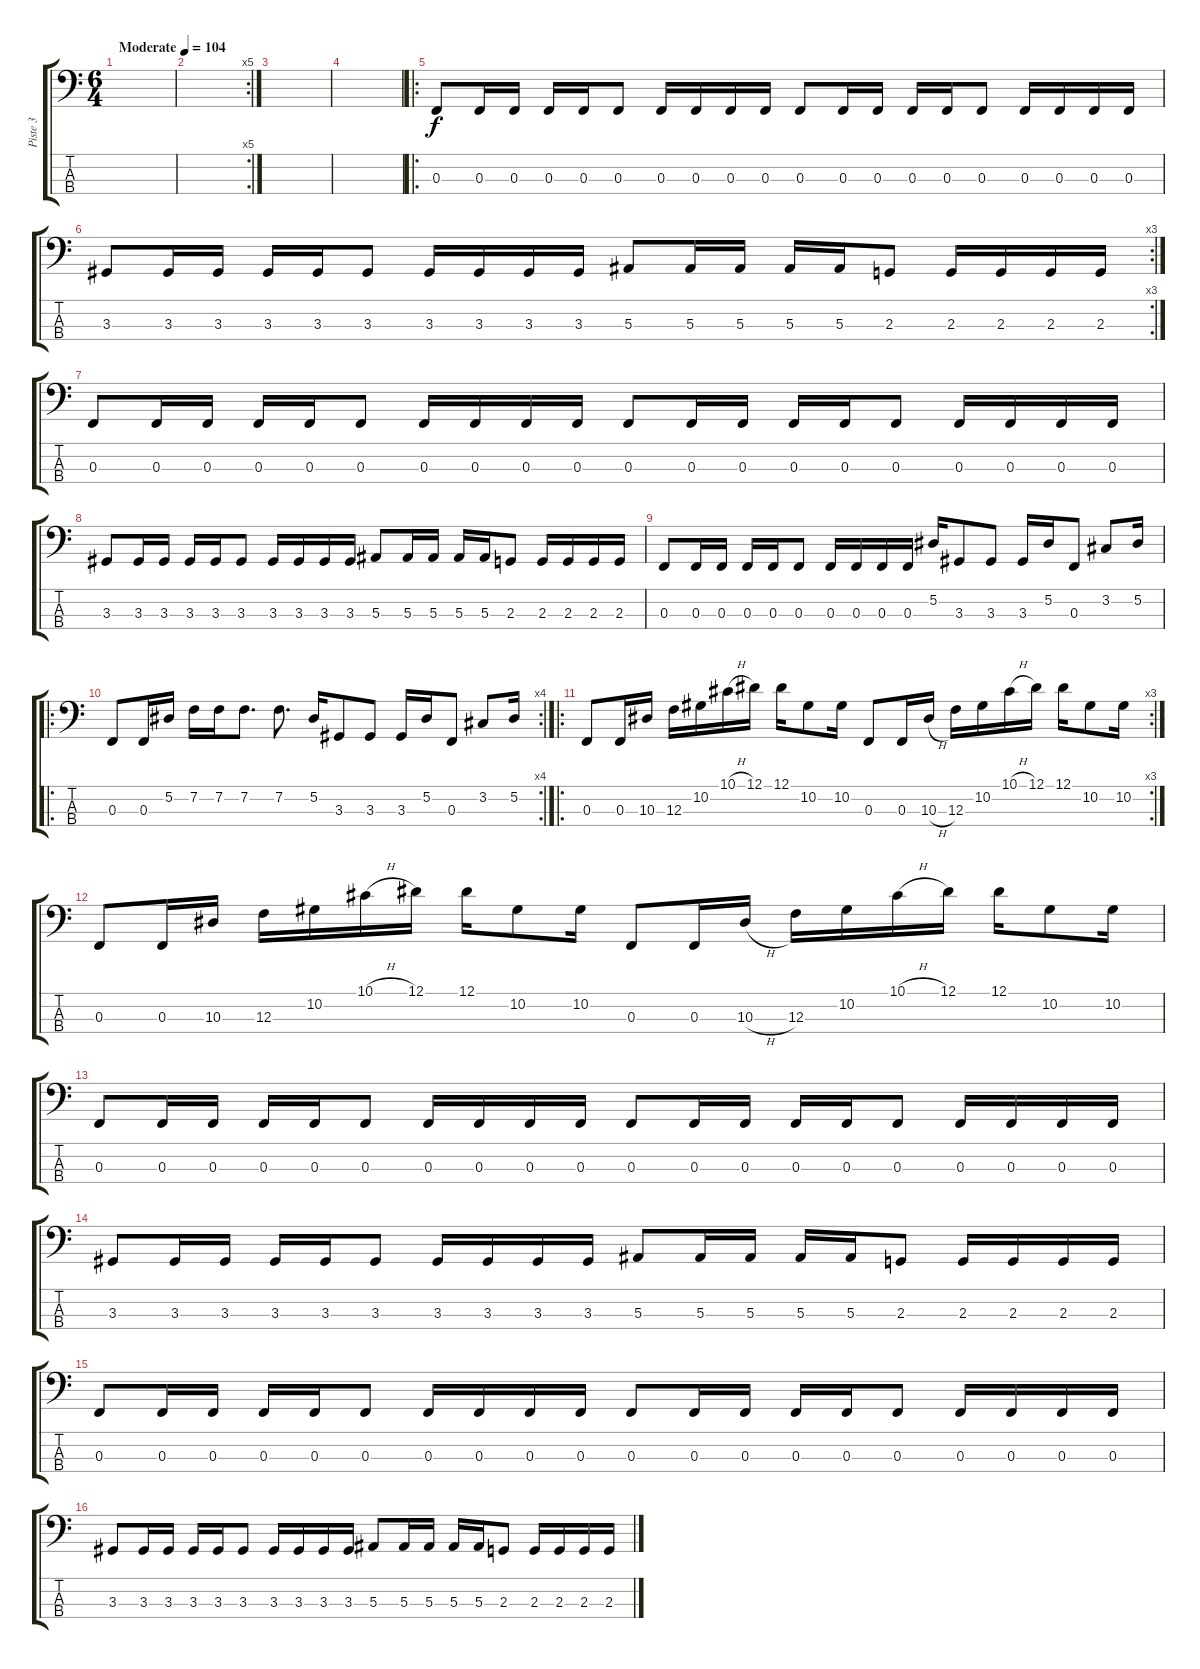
\track ("Piste 3" "Piste 3") {instrument electricbassfinger}
\staff {score tabs}
\tuning (Eb2 Bb1 F1 C1) {hide}
\ts (6 4)
\tempo (104 "Moderate")
\clef f4
\ks c
|
\rc 5
|
|
|
\ro
0.3.8 0.3.16 0.3.16 0.3.16 0.3.16 0.3.8 0.3.16 0.3.16 0.3.16 0.3.16 0.3.8 0.3.16 0.3.16 0.3.16 0.3.16 0.3.8 0.3.16 0.3.16 0.3.16 0.3.16 |
\rc 3
3.3.8 3.3.16 3.3.16 3.3.16 3.3.16 3.3.8 3.3.16 3.3.16 3.3.16 3.3.16 5.3.8 5.3.16 5.3.16 5.3.16 5.3.16 2.3.8 2.3.16 2.3.16 2.3.16 2.3.16 |
0.3.8 0.3.16 0.3.16 0.3.16 0.3.16 0.3.8 0.3.16 0.3.16 0.3.16 0.3.16 0.3.8 0.3.16 0.3.16 0.3.16 0.3.16 0.3.8 0.3.16 0.3.16 0.3.16 0.3.16 |
3.3.8 3.3.16 3.3.16 3.3.16 3.3.16 3.3.8 3.3.16 3.3.16 3.3.16 3.3.16 5.3.8 5.3.16 5.3.16 5.3.16 5.3.16 2.3.8 2.3.16 2.3.16 2.3.16 2.3.16 |
0.3.8 0.3.16 0.3.16 0.3.16 0.3.16 0.3.8 0.3.16 0.3.16 0.3.16 0.3.16 5.2.16 3.3.8 3.3.8 3.3.16 5.2.16 0.3.8 3.2.8 5.2.16 |
\ro
\rc 4
0.3.8 0.3.16 5.2.16 7.2.16 7.2.16 7.2.8{d} 7.2.8{d} 5.2.16 3.3.8 3.3.8 3.3.16 5.2.16 0.3.8 3.2.8 5.2.16 |
\ro
\rc 3
0.3.8 0.3.16 10.3.16 12.3.16 10.2.16 10.1{h}.16 12.1.16 12.1.16 10.2.8 10.2.16 0.3.8 0.3.16 10.3{h}.16 12.3.16 10.2.16 10.1{h}.16 12.1.16 12.1.16 10.2.8 10.2.16 |
0.3.8 0.3.16 10.3.16 12.3.16 10.2.16 10.1{h}.16 12.1.16 12.1.16 10.2.8 10.2.16 0.3.8 0.3.16 10.3{h}.16 12.3.16 10.2.16 10.1{h}.16 12.1.16 12.1.16 10.2.8 10.2.16 |
0.3.8 0.3.16 0.3.16 0.3.16 0.3.16 0.3.8 0.3.16 0.3.16 0.3.16 0.3.16 0.3.8 0.3.16 0.3.16 0.3.16 0.3.16 0.3.8 0.3.16 0.3.16 0.3.16 0.3.16 |
3.3.8 3.3.16 3.3.16 3.3.16 3.3.16 3.3.8 3.3.16 3.3.16 3.3.16 3.3.16 5.3.8 5.3.16 5.3.16 5.3.16 5.3.16 2.3.8 2.3.16 2.3.16 2.3.16 2.3.16 |
0.3.8 0.3.16 0.3.16 0.3.16 0.3.16 0.3.8 0.3.16 0.3.16 0.3.16 0.3.16 0.3.8 0.3.16 0.3.16 0.3.16 0.3.16 0.3.8 0.3.16 0.3.16 0.3.16 0.3.16 |
3.3.8 3.3.16 3.3.16 3.3.16 3.3.16 3.3.8 3.3.16 3.3.16 3.3.16 3.3.16 5.3.8 5.3.16 5.3.16 5.3.16 5.3.16 2.3.8 2.3.16 2.3.16 2.3.16 2.3.16
